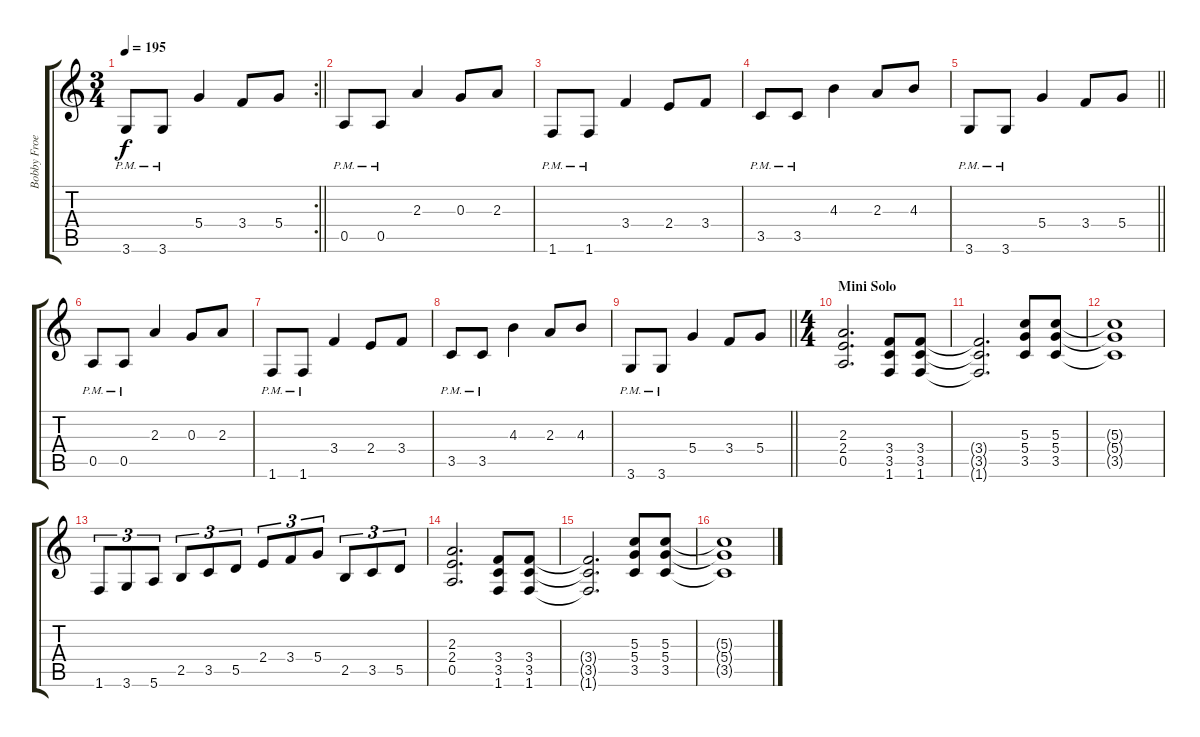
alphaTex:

\track ("Bobby Froese" "Bobby Froe") {instrument distortionguitar}
\staff {score tabs}
\tuning (E4 B3 G3 D3 A2 E2) {hide}
\rc 2
\ts (3 4)
\tempo 195
\clef g2
\barLineRight lightlight
\ks c
3.6{pm}.8{dy f} 3.6{pm}.8 5.4.4 3.4.8 5.4.8 |
0.5{pm}.8 0.5{pm}.8 2.3.4 0.3.8 2.3.8 |
1.6{pm}.8 1.6{pm}.8 3.4.4 2.4.8 3.4.8 |
3.5{pm}.8 3.5{pm}.8 4.3.4 2.3.8 4.3.8 |
\barLineRight lightlight
3.6{pm}.8 3.6{pm}.8 5.4.4 3.4.8 5.4.8 |
0.5{pm}.8 0.5{pm}.8 2.3.4 0.3.8 2.3.8 |
1.6{pm}.8 1.6{pm}.8 3.4.4 2.4.8 3.4.8 |
3.5{pm}.8 3.5{pm}.8 4.3.4 2.3.8 4.3.8 |
\barLineRight lightlight
3.6{pm}.8 3.6{pm}.8 5.4.4 3.4.8 5.4.8 |
\ts (4 4)
\section ("" "Mini Solo")
(2.3 2.4 0.5).2{d} (3.4 3.5 1.6).8 (3.4 3.5 1.6).8 |
(3.4{t} 3.5{t} 1.6{t}).2{d} (5.3 5.4 3.5).8 (5.3 5.4 3.5).8 |
(5.3{t} 5.4{t} 3.5{t}).1 |
1.6.8{tu (3 2)} 3.6.8{tu (3 2)} 5.6.8{tu (3 2)} 2.5.8{tu (3 2)} 3.5.8{tu (3 2)} 5.5.8{tu (3 2)} 2.4.8{tu (3 2)} 3.4.8{tu (3 2)} 5.4.8{tu (3 2)} 2.5.8{tu (3 2)} 3.5.8{tu (3 2)} 5.5.8{tu (3 2)} |
(2.3 2.4 0.5).2{d} (3.4 3.5 1.6).8 (3.4 3.5 1.6).8 |
(3.4{t} 3.5{t} 1.6{t}).2{d} (5.3 5.4 3.5).8 (5.3 5.4 3.5).8 |
(5.3{t} 5.4{t} 3.5{t}).1
